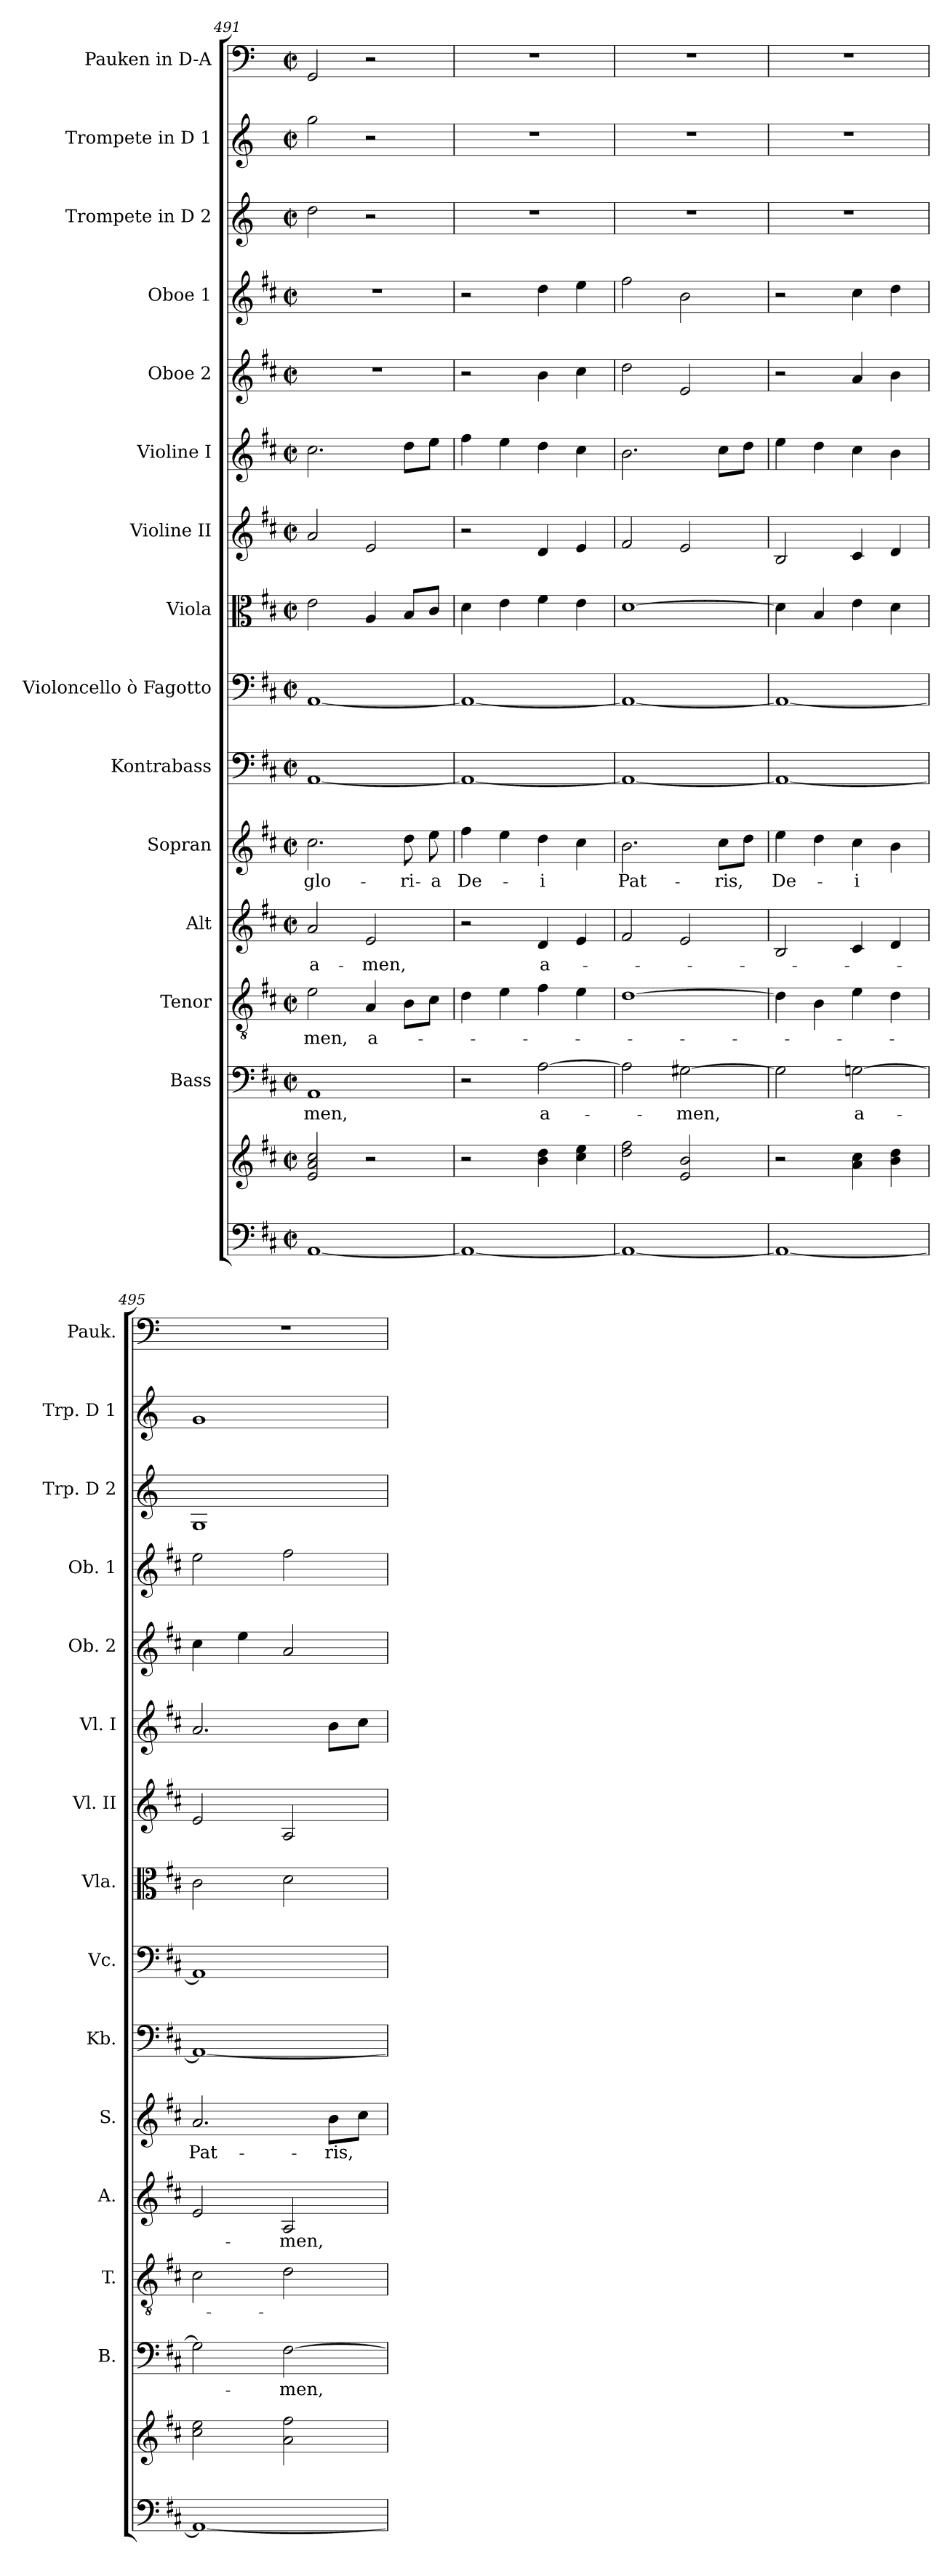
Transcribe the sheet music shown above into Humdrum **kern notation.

**kern	**kern	**kern	**text	**kern	**text	**kern	**text	**kern	**text	**kern	**kern	**kern	**kern	**kern	**kern	**kern	**kern	**kern	**kern
*part15	*part15	*part14	*part14	*part13	*part13	*part12	*part12	*part11	*part11	*part10	*part9	*part8	*part7	*part6	*part5	*part4	*part3	*part2	*part1
*staff16	*staff15	*staff14	*staff14	*staff13	*staff13	*staff12	*staff12	*staff11	*staff11	*staff10	*staff9	*staff8	*staff7	*staff6	*staff5	*staff4	*staff3	*staff2	*staff1
*	*	*I"Bass	*	*I"Tenor	*	*I"Alt	*	*I"Sopran	*	*I"Kontrabass	*I"Violoncello ò Fagotto	*I"Viola	*I"Violine II	*I"Violine I	*I"Oboe 2	*I"Oboe 1	*I"Trompete in D 2	*I"Trompete in D 1	*I"Pauken in D-A
*	*	*I'B.	*	*I'T.	*	*I'A.	*	*I'S.	*	*I'Kb.	*I'Vc.	*I'Vla.	*I'Vl. II	*I'Vl. I	*I'Ob. 2	*I'Ob. 1	*I'Trp. D 2	*I'Trp. D 1	*I'Pauk.
!!LO:PB:g=z
*clefF4	*clefG2	*clefF4	*	*clefGv2	*	*clefG2	*	*clefG2	*	*clefF4	*clefF4	*clefC3	*clefG2	*clefG2	*clefG2	*clefG2	*clefG2	*clefG2	*clefF4
*	*	*	*	*	*	*	*	*	*	*ITrd7c12	*	*	*	*	*	*	*ITrd-1c-2	*ITrd-1c-2	*ITrd-1c-2
*k[f#c#]	*k[f#c#]	*k[f#c#]	*	*k[f#c#]	*	*k[f#c#]	*	*k[f#c#]	*	*k[f#c#]	*k[f#c#]	*k[f#c#]	*k[f#c#]	*k[f#c#]	*k[f#c#]	*k[f#c#]	*k[f#c#]	*k[f#c#]	*k[f#c#]
*D:	*D:	*D:	*	*D:	*	*D:	*	*D:	*	*D:	*D:	*D:	*D:	*D:	*D:	*D:	*D:	*D:	*D:
*M2/2	*M2/2	*M2/2	*	*M2/2	*	*M2/2	*	*M2/2	*	*M2/2	*M2/2	*M2/2	*M2/2	*M2/2	*M2/2	*M2/2	*M2/2	*M2/2	*M2/2
*met(c|)	*met(c|)	*met(c|)	*	*met(c|)	*	*met(c|)	*	*met(c|)	*	*met(c|)	*met(c|)	*met(c|)	*met(c|)	*met(c|)	*met(c|)	*met(c|)	*met(c|)	*met(c|)	*met(c|)
=491	=491	=491	=491	=491	=491	=491	=491	=491	=491	=491	=491	=491	=491	=491	=491	=491	=491	=491	=491
!	!	!	!LO:LY:b	!	!LO:LY:b	!	!LO:LY:b	!	!LO:LY:b	!	!	!	!	!	!	!	!	!	!
[1AA	2e/ 2a/ 2cc#/	1AA	-men,	2e\	-men,	2a/	a-	2.cc#\	glo-	[1AAA	[1AA	2e\	2a/	2.cc#\	1r	1r	2ee\	2aa\	2AA/
!	!	!	!	!	!LO:LY:b	!	!LO:LY:b	!	!	!	!	!	!	!	!	!	!	!	!
.	2r	.	.	4A/	a-	2e/	-men,	.	.	.	.	4A/	2e/	.	.	.	2r	2r	2r
!	!	!	!	!	!	!	!	!	!LO:LY:b	!	!	!	!	!	!	!	!	!	!
.	.	.	.	8B\L	.	.	.	8dd\	-ri-	.	.	8B/L	.	8dd\L	.	.	.	.	.
!	!	!	!	!	!	!	!	!	!LO:LY:b	!	!	!	!	!	!	!	!	!	!
.	.	.	.	8c#\J	.	.	.	8ee\	-a	.	.	8c#/J	.	8ee\J	.	.	.	.	.
=492	=492	=492	=492	=492	=492	=492	=492	=492	=492	=492	=492	=492	=492	=492	=492	=492	=492	=492	=492
!	!	!	!	!	!	!	!	!	!LO:LY:b	!	!	!	!	!	!	!	!	!	!
1AA_	2r	2r	.	4d\	.	2r	.	4ff#\	De-	1AAA_	1AA_	4d\	2r	4ff#\	2r	2r	1r	1r	1r
.	.	.	.	4e\	.	.	.	4ee\	.	.	.	4e\	.	4ee\	.	.	.	.	.
!	!	!	!LO:LY:b	!	!	!	!LO:LY:b	!	!LO:LY:b	!	!	!	!	!	!	!	!	!	!
.	4b\ 4dd\	[2A\	a-	4f#\	.	4d/	a-	4dd\	-i	.	.	4f#\	4d/	4dd\	4b\	4dd\	.	.	.
.	4cc#\ 4ee\	.	.	4e\	.	4e/	.	4cc#\	.	.	.	4e\	4e/	4cc#\	4cc#\	4ee\	.	.	.
=493	=493	=493	=493	=493	=493	=493	=493	=493	=493	=493	=493	=493	=493	=493	=493	=493	=493	=493	=493
!	!	!	!	!	!	!	!	!	!LO:LY:b	!	!	!	!	!	!	!	!	!	!
1AA_	2dd\ 2ff#\	2A\]	.	[1d	.	2f#/	.	2.b\	Pat-	1AAA_	1AA_	[1d	2f#/	2.b\	2dd\	2ff#\	1r	1r	1r
!	!	!	!LO:LY:b	!	!	!	!	!	!	!	!	!	!	!	!	!	!	!	!
.	2e/ 2b/	[2G#X\	-men,	.	.	2e/	.	.	.	.	.	.	2e/	.	2e/	2b\	.	.	.
!	!	!	!	!	!	!	!	!	!LO:LY:b	!	!	!	!	!	!	!	!	!	!
.	.	.	.	.	.	.	.	8cc#\L	-ris,	.	.	.	.	8cc#\L	.	.	.	.	.
.	.	.	.	.	.	.	.	8dd\J	.	.	.	.	.	8dd\J	.	.	.	.	.
=494	=494	=494	=494	=494	=494	=494	=494	=494	=494	=494	=494	=494	=494	=494	=494	=494	=494	=494	=494
!	!	!	!	!	!	!	!	!	!LO:LY:b	!	!	!	!	!	!	!	!	!	!
1AA_	2r	2G#\]	.	4d\]	.	2B/	.	4ee\	De-	1AAA_	1AA_	4d\]	2B/	4ee\	2r	2r	1r	1r	1r
.	.	.	.	4B\	.	.	.	4dd\	.	.	.	4B/	.	4dd\	.	.	.	.	.
!	!	!	!LO:LY:b	!	!	!	!	!	!LO:LY:b	!	!	!	!	!	!	!	!	!	!
.	4a\ 4cc#\	[2Gn\	a-	4e\	.	4c#/	.	4cc#\	-i	.	.	4e\	4c#/	4cc#\	4a/	4cc#\	.	.	.
.	4b\ 4dd\	.	.	4d\	.	4d/	.	4b\	.	.	.	4d\	4d/	4b\	4b\	4dd\	.	.	.
=495	=495	=495	=495	=495	=495	=495	=495	=495	=495	=495	=495	=495	=495	=495	=495	=495	=495	=495	=495
!	!	!	!	!	!	!	!	!	!LO:LY:b	!	!	!	!	!	!	!	!	!	!
1AA_	2cc#\ 2ee\	2G\]	.	2c#\	.	2e/	.	2.a/	Pat-	1AAA_	1AA]	2c#\	2e/	2.a/	4cc#\	2ee\	1A	1a	1r
.	.	.	.	.	.	.	.	.	.	.	.	.	.	.	4ee\	.	.	.	.
!	!	!	!LO:LY:b	!	!	!	!LO:LY:b	!	!	!	!	!	!	!	!	!	!	!	!
.	2a\ 2ff#\	[2F#\	-men,	2d\	.	2A/	-men,	.	.	.	.	2d\	2A/	.	2a/	2ff#\	.	.	.
!	!	!	!	!	!	!	!	!	!LO:LY:b	!	!	!	!	!	!	!	!	!	!
.	.	.	.	.	.	.	.	8b\L	-ris,	.	.	.	.	8b\L	.	.	.	.	.
.	.	.	.	.	.	.	.	8cc#\J	.	.	.	.	.	8cc#\J	.	.	.	.	.
=	=	=	=	=	=	=	=	=	=	=	=	=	=	=	=	=	=	=	=
*-	*-	*-	*-	*-	*-	*-	*-	*-	*-	*-	*-	*-	*-	*-	*-	*-	*-	*-	*-
